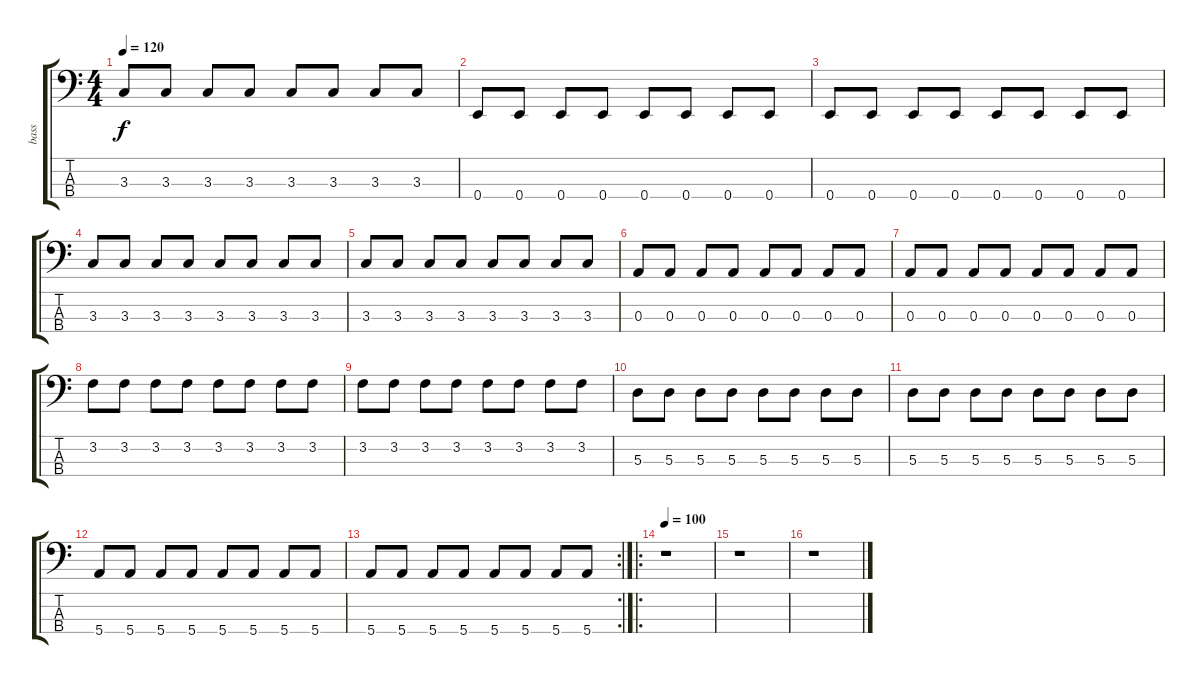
\track ("bass" "bass") {instrument electricbassfinger}
\staff {score tabs}
\tuning (G2 D2 A1 E1) {hide}
\ts (4 4)
\tempo 120
\clef f4
\ks c
3.3.8{dy f} 3.3.8 3.3.8 3.3.8 3.3.8 3.3.8 3.3.8 3.3.8 |
0.4.8 0.4.8 0.4.8 0.4.8 0.4.8 0.4.8 0.4.8 0.4.8 |
0.4.8 0.4.8 0.4.8 0.4.8 0.4.8 0.4.8 0.4.8 0.4.8 |
3.3.8 3.3.8 3.3.8 3.3.8 3.3.8 3.3.8 3.3.8 3.3.8 |
3.3.8 3.3.8 3.3.8 3.3.8 3.3.8 3.3.8 3.3.8 3.3.8 |
0.3.8 0.3.8 0.3.8 0.3.8 0.3.8 0.3.8 0.3.8 0.3.8 |
0.3.8 0.3.8 0.3.8 0.3.8 0.3.8 0.3.8 0.3.8 0.3.8 |
3.2.8 3.2.8 3.2.8 3.2.8 3.2.8 3.2.8 3.2.8 3.2.8 |
3.2.8 3.2.8 3.2.8 3.2.8 3.2.8 3.2.8 3.2.8 3.2.8 |
5.3.8 5.3.8 5.3.8 5.3.8 5.3.8 5.3.8 5.3.8 5.3.8 |
5.3.8 5.3.8 5.3.8 5.3.8 5.3.8 5.3.8 5.3.8 5.3.8 |
5.4.8 5.4.8 5.4.8 5.4.8 5.4.8 5.4.8 5.4.8 5.4.8 |
\rc 2
5.4.8 5.4.8 5.4.8 5.4.8 5.4.8 5.4.8 5.4.8 5.4.8 |
\ro
\tempo 100
r.1 |
r.1 |
r.1
